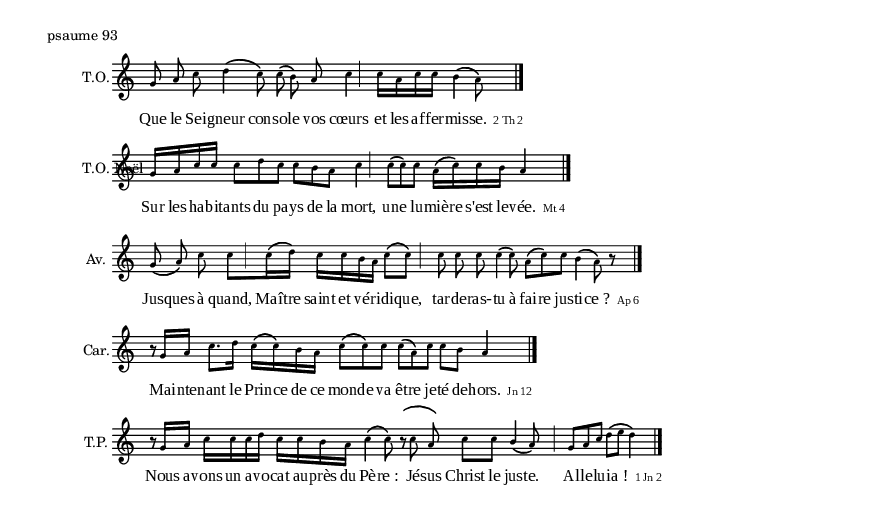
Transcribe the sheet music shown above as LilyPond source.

\version "2.10.0"
 \include "definitions.ly"
 \markup {psaume 93 }



\relative c'' { 
	\new Staff {
		\cadenzaOn
		
		\set Staff.instrumentName = \markup{ \center-align { T.O. } }
		\times 2/3 { g8 a c }
		\times 2/3 { d4\( c8\) }
		\times 2/3 { c\( b\) a }
		c4
		\cesure \pespace  c16[ a c c]
		\stemDown
		\times 2/3 { b4\( a8\) }
		
		
		
		\endBar
	}

	\addlyrics {
		
		Que le Sei -- gneur con -- so -- le vos cœurs et les af -- fer -- mis -- se. 
		\markup { \citation #"2 Th 2" } }
	
	
}
\relative c'' { 
	\new Staff {
		\cadenzaOn
		
		\set Staff.instrumentName = \markup{ \center-align { T.O. Noël } }
		g16[ a c c]
		\times 2/3 { c8[ d c] }
		\times 2/3 { c8[ b a] } c4 \cesure \pespace 
		\times 2/3 { c8[\( c\) c] }
		a16[\( c\) c b] a4
		
				
		\endBar
	}

	\addlyrics {
		Sur les ha -- bit -- ants du pa -- ys de la mort, un -- e lu -- miè -- re s'est le -- vée.
		\markup { \citation #"Mt 4" } }
	
	
}


\relative c'' { 
	\new Staff {
		\cadenzaOn
		
		\set Staff.instrumentName = \markup{ \center-align { Av. } }
		\times 2/3 { g8\( a\) c }
		c8[\cesure\pespace c16\( d]\)
		c16[ c b a]
		c8[\( c\)]
		\cesure \pespace 
		\times 2/3 { c c c }
		\times 2/3 { c4\( c8\) }
		\times 2/3 { a[\( c\) c] }
		\stemDown
		b4\( a8\) r
		
		
		\endBar
	}

	\addlyrics {
		Jus -- ques à quand, Maî -- tre saint et vé -- ri -- di -- que, tar -- de  -- ras- -- tu à fai -- re jus -- ti -- "ce ?"
		\markup { \citation #"Ap 6" } }
	
	
}




\relative c'' { 
	\new Staff {
		\cadenzaOn
		
		\set Staff.instrumentName = \markup{ \center-align { Car. } }
		\times 2/3 { r8 g16[ a] }
		c8.[ d16]
		c16[\( c\) b a]
		\times 2/3 { c8[\( c\)\pespace   c] }
		\times 2/3 { c8[\( a\) c] }
		c8[ b] a4
		\endBar
	}

	\addlyrics {
		Mai -- nte -- nant le Pri -- nce de ce mon -- de va êt -- re je -- té de -- hors.
		\markup { \citation #"Jn 12" } }
	
	
}
\relative c'' { 
	\new Staff {
		\cadenzaOn
		
		\set Staff.instrumentName = \markup{ \center-align { T.P. } }
		r8 g16[ a]
		c16[ c c d]
		c[ c b a]
		c4\( c8\)
		\pespace
		\times 2/3 { r8\( c a\) }
		c[ c]
		\stemUp
		\times 2/3 { b4\( a8\) }
		\stemNeutral 
		\pespace  \cesureall \pespace 
		\times 2/3 { g8[ a c] }
		d[\( e]
		d4\)
		
		
		\endBar
	}

	\addlyrics {
		
		Nous a -- vons un a -- vo -- cat au -- près du Pè -- "re :" Jé -- sus Christ le jus -- te. "Al" -- le -- lu -- "ia !" _ _
		\markup { \citation #"1 Jn 2" } }
	
	
}
